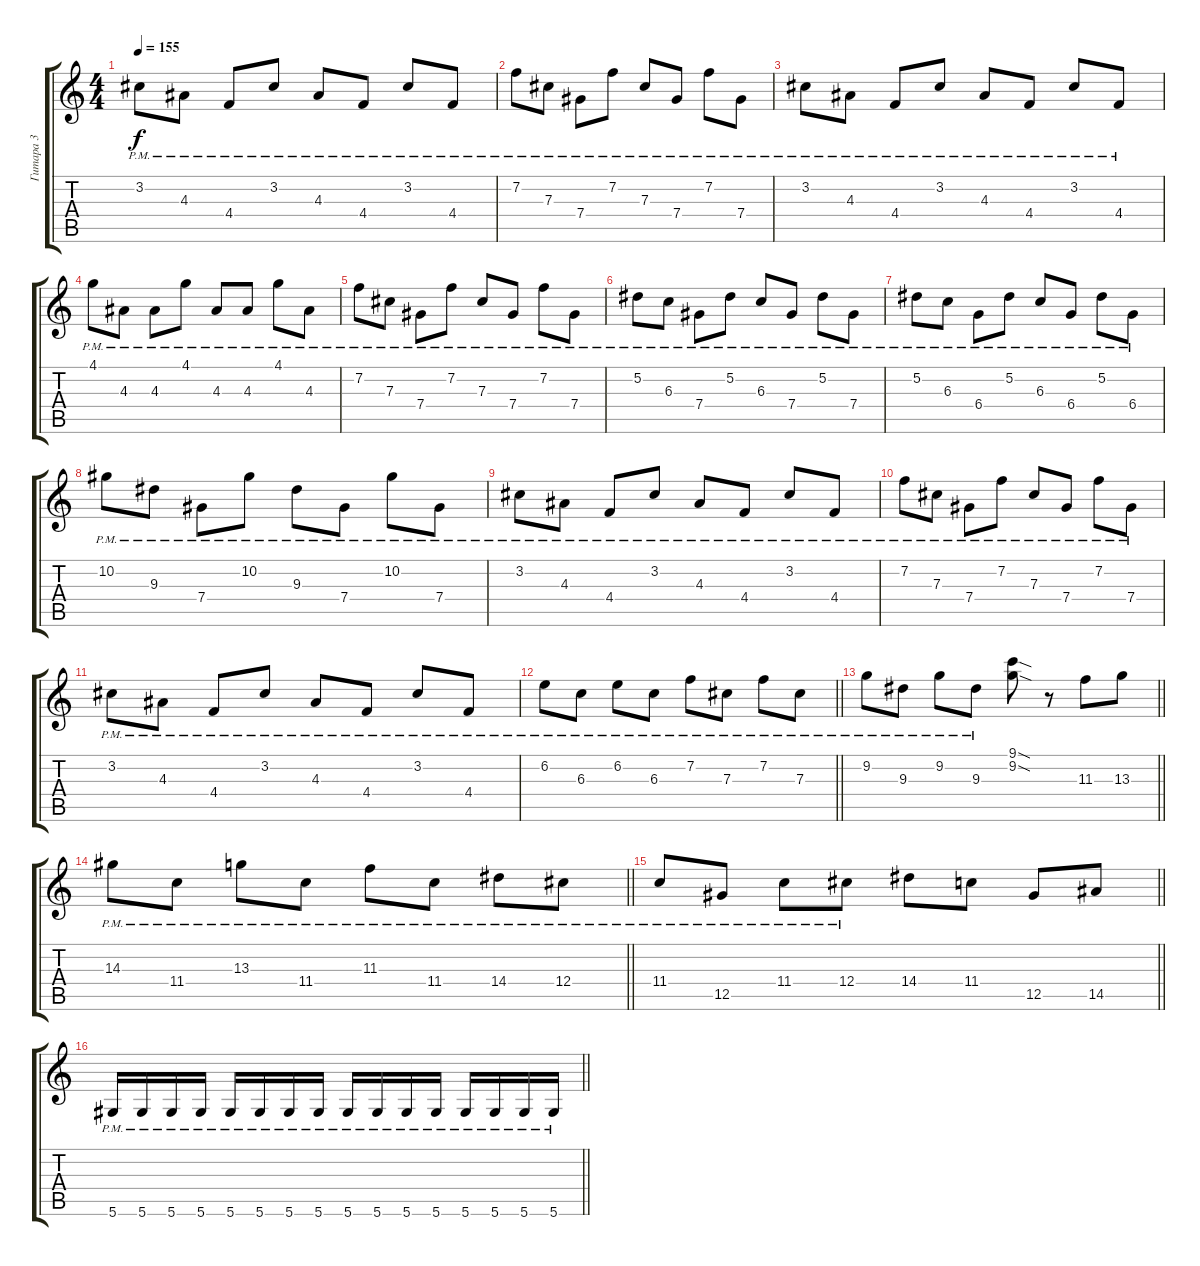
\track ("Гитара 3" "Гитара 3") {instrument distortionguitar}
\staff {score tabs}
\tuning (Eb4 Bb3 Gb3 Db3 Ab2 Eb2) {hide}
\ts (4 4)
\tempo 155
\clef g2
\ks c
3.2{pm}.8{dy f} 4.3{pm}.8 4.4{pm}.8 3.2{pm}.8 4.3{pm}.8 4.4{pm}.8 3.2{pm}.8 4.4{pm}.8 |
7.2{pm}.8 7.3{pm}.8 7.4{pm}.8 7.2{pm}.8 7.3{pm}.8 7.4{pm}.8 7.2{pm}.8 7.4{pm}.8 |
3.2{pm}.8 4.3{pm}.8 4.4{pm}.8 3.2{pm}.8 4.3{pm}.8 4.4{pm}.8 3.2{pm}.8 4.4{pm}.8 |
4.1{pm}.8 4.3{pm}.8 4.3{pm}.8 4.1{pm}.8 4.3{pm}.8 4.3{pm}.8 4.1{pm}.8 4.3{pm}.8 |
7.2{pm}.8 7.3{pm}.8 7.4{pm}.8 7.2{pm}.8 7.3{pm}.8 7.4{pm}.8 7.2{pm}.8 7.4{pm}.8 |
5.2{pm}.8 6.3{pm}.8 7.4{pm}.8 5.2{pm}.8 6.3{pm}.8 7.4{pm}.8 5.2{pm}.8 7.4{pm}.8 |
5.2{pm}.8 6.3{pm}.8 6.4{pm}.8 5.2{pm}.8 6.3{pm}.8 6.4{pm}.8 5.2{pm}.8 6.4{pm}.8 |
10.2{pm}.8 9.3{pm}.8 7.4{pm}.8 10.2{pm}.8 9.3{pm}.8 7.4{pm}.8 10.2{pm}.8 7.4{pm}.8 |
3.2{pm}.8 4.3{pm}.8 4.4{pm}.8 3.2{pm}.8 4.3{pm}.8 4.4{pm}.8 3.2{pm}.8 4.4{pm}.8 |
7.2{pm}.8 7.3{pm}.8 7.4{pm}.8 7.2{pm}.8 7.3{pm}.8 7.4{pm}.8 7.2{pm}.8 7.4{pm}.8 |
3.2{pm}.8 4.3{pm}.8 4.4{pm}.8 3.2{pm}.8 4.3{pm}.8 4.4{pm}.8 3.2{pm}.8 4.4{pm}.8 |
\barLineRight lightlight
6.2{pm}.8 6.3{pm}.8 6.2{pm}.8 6.3{pm}.8 7.2{pm}.8 7.3{pm}.8 7.2{pm}.8 7.3{pm}.8 |
\barLineRight lightlight
9.2{pm}.8 9.3{pm}.8 9.2{pm}.8 9.3{pm}.8 (9.1{sod} 9.2{sod}).8 r.8 11.3.8 13.3.8 |
\barLineRight lightlight
14.3{pm}.8 11.4{pm}.8 13.3{pm}.8 11.4{pm}.8 11.3{pm}.8 11.4{pm}.8 14.4{pm}.8 12.4{pm}.8 |
\barLineRight lightlight
11.4{pm}.8 12.5{pm}.8 11.4{pm}.8 12.4{pm}.8 14.4.8 11.4.8 12.5.8 14.5.8 |
\barLineRight lightlight
5.6{pm}.16 5.6{pm}.16 5.6{pm}.16 5.6{pm}.16 5.6{pm}.16 5.6{pm}.16 5.6{pm}.16 5.6{pm}.16 5.6{pm}.16 5.6{pm}.16 5.6{pm}.16 5.6{pm}.16 5.6{pm}.16 5.6{pm}.16 5.6{pm}.16 5.6{pm}.16
